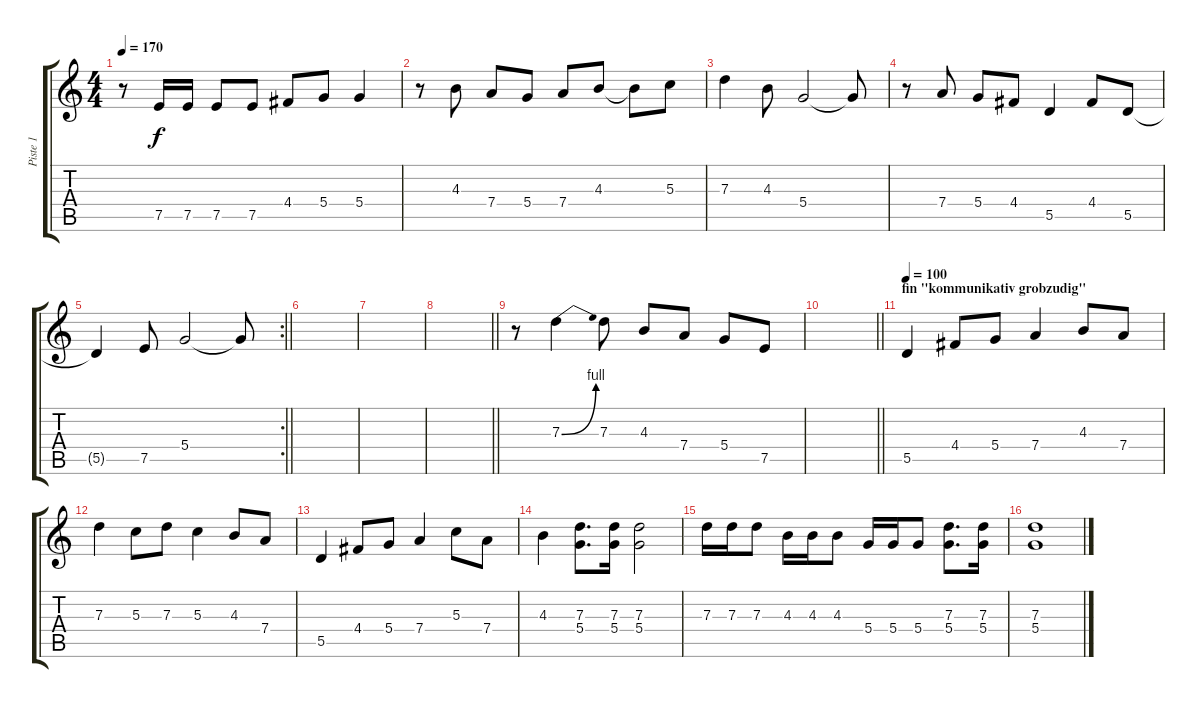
\track ("Piste 1" "Piste 1") {instrument electricguitarclean}
\staff {score tabs}
\tuning (E4 B3 G3 D3 A2 E2) {hide}
\ts (4 4)
\tempo 170
\clef g2
\ks c
r.8{dy f} 7.5.16 7.5.16 7.5.8 7.5.8 4.4.8 5.4.8 5.4.4 |
r.8 4.3.8 7.4.8 5.4.8 7.4.8 4.3.8 4.3{t}.8 5.3.8 |
7.3.4 4.3.8 5.4.2 5.4{t}.8 |
r.8 7.4.8 5.4.8 4.4.8 5.5.4 4.4.8 5.5.8 |
\rc 2
\barLineRight lightlight
5.5{t}.4 7.5.8 5.4.2 5.4{t}.8 |
|
|
\barLineRight lightlight
|
r.8 7.3{be (bend 0 0 60 4)}.4 7.3.8 4.3.8 7.4.8 5.4.8 7.5.8 |
\barLineRight lightlight
|
\section ("" "fin \"kommunikativ grobzudig\"")
\tempo 100
5.5.4{instrument electricguitarclean} 4.4.8 5.4.8 7.4.4 4.3.8 7.4.8 |
7.3.4 5.3.8 7.3.8 5.3.4 4.3.8 7.4.8 |
5.5.4 4.4.8 5.4.8 7.4.4 5.3.8 7.4.8 |
4.3.4 (7.3 5.4).8{d} (7.3 5.4).16 (7.3 5.4).2 |
7.3.16{instrument pad1newage} 7.3.16 7.3.8 4.3.16 4.3.16 4.3.8 5.4.16 5.4.16 5.4.8 (7.3 5.4).8{d} (7.3 5.4).16 |
(7.3 5.4).1
